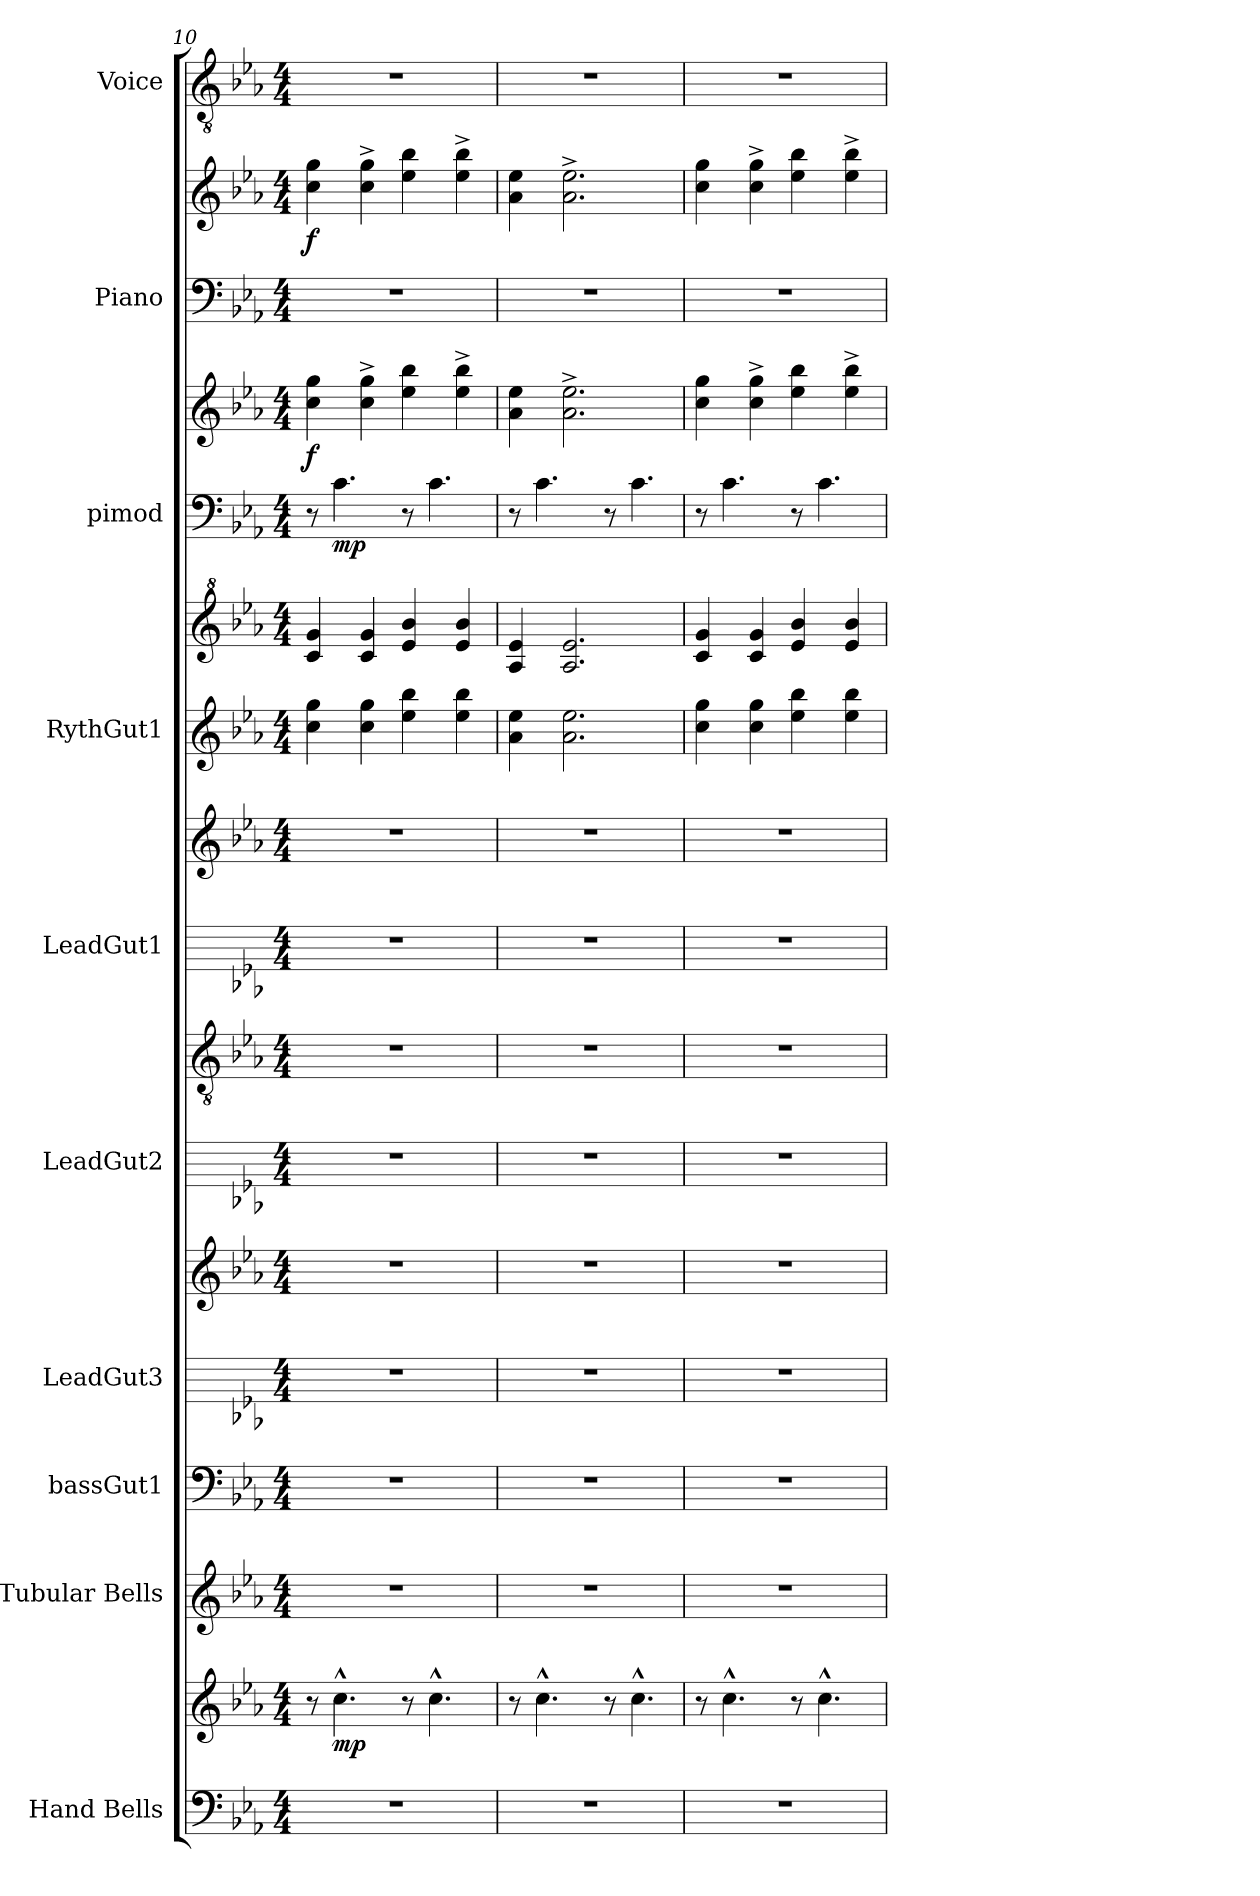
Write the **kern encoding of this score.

**kern	**kern	**dynam	**kern	**kern	**kern	**kern	**kern	**kern	**kern	**kern	**kern	**kern	**kern	**kern	**dynam	**kern	**kern	**dynam	**kern
*part10	*part10	*part10	*part9	*part8	*part7	*part7	*part6	*part6	*part5	*part5	*part4	*part4	*part3	*part3	*part3	*part2	*part2	*part2	*part1
*staff17	*staff16	*staff16/17	*staff15	*staff14	*staff13	*staff12	*staff11	*staff10	*staff9	*staff8	*staff7	*staff6	*staff5	*staff4	*staff4/5	*staff3	*staff2	*staff2/3	*staff1
*I"Hand Bells	*	*	*I"Tubular Bells	*I"bassGut1	*I"LeadGut3	*	*I"LeadGut2	*	*I"LeadGut1	*	*I"RythGut1	*	*I"pimod	*	*	*I"Piano	*	*	*I"Voice
*I'Ha. Be.	*	*	*I'Tu. Be.	*I'bassGut1	*I'LeadGut3	*	*I'LeadGut2	*	*I'LeadGut1	*	*I'RythGut1	*	*I'pimod	*	*	*I'Pno.	*	*	*I'Vo.
!!LO:PB:g=z
*clefF4	*clefG2	*	*clefG2	*clefF4	*	*clefG2	*	*clefGv2	*	*clefG2	*	*clefG^2	*clefF4	*clefG2	*	*clefF4	*clefG2	*	*clefGv2
*k[b-e-a-]	*k[b-e-a-]	*	*k[b-e-a-]	*k[b-e-a-]	*k[b-e-a-]	*k[b-e-a-]	*k[b-e-a-]	*k[b-e-a-]	*k[b-e-a-]	*k[b-e-a-]	*k[b-e-a-]	*k[b-e-a-]	*k[b-e-a-]	*k[b-e-a-]	*	*k[b-e-a-]	*k[b-e-a-]	*	*k[b-e-a-]
*M4/4	*M4/4	*	*M4/4	*M4/4	*M4/4	*M4/4	*M4/4	*M4/4	*M4/4	*M4/4	*M4/4	*M4/4	*M4/4	*M4/4	*	*M4/4	*M4/4	*	*M4/4
=10	=10	=10	=10	=10	=10	=10	=10	=10	=10	=10	=10	=10	=10	=10	=10	=10	=10	=10	=10
!	!	!	!	!	!	!	!	!	!	!	!	!	!	!	!LO:DY:b	!	!	!LO:DY:b	!
1r	8r	.	1r	1r	1r	1r	1r	1r	1r	1r	4cc\ 4gg\	4cc/ 4gg/	8r	4cc\ 4gg\	f	1r	4cc\ 4gg\	f	1r
!	!	!LO:DY:b	!	!	!	!	!	!	!	!	!	!	!	!	!LO:DY:b=2	!	!	!	!
.	4.cc^^\	mp	.	.	.	.	.	.	.	.	.	.	4.c\	.	mp	.	.	.	.
.	.	.	.	.	.	.	.	.	.	.	4cc\ 4gg\	4cc/ 4gg/	.	4cc\^ 4gg\^	.	.	4cc\^ 4gg\^	.	.
.	8r	.	.	.	.	.	.	.	.	.	4ee-\ 4bb-\	4ee-/ 4bb-/	8r	4ee-\ 4bb-\	.	.	4ee-\ 4bb-\	.	.
.	4.cc^^\	.	.	.	.	.	.	.	.	.	.	.	4.c\	.	.	.	.	.	.
.	.	.	.	.	.	.	.	.	.	.	4ee-\ 4bb-\	4ee-/ 4bb-/	.	4ee-\^ 4bb-\^	.	.	4ee-\^ 4bb-\^	.	.
=11	=11	=11	=11	=11	=11	=11	=11	=11	=11	=11	=11	=11	=11	=11	=11	=11	=11	=11	=11
1r	8r	.	1r	1r	1r	1r	1r	1r	1r	1r	4a-\ 4ee-\	4a-/ 4ee-/	8r	4a-\ 4ee-\	.	1r	4a-\ 4ee-\	.	1r
.	4.cc^^\	.	.	.	.	.	.	.	.	.	.	.	4.c\	.	.	.	.	.	.
.	.	.	.	.	.	.	.	.	.	.	2.a-\ 2.ee-\	2.a-/ 2.ee-/	.	2.a-\^ 2.ee-\^	.	.	2.a-\^ 2.ee-\^	.	.
.	8r	.	.	.	.	.	.	.	.	.	.	.	8r	.	.	.	.	.	.
.	4.cc^^\	.	.	.	.	.	.	.	.	.	.	.	4.c\	.	.	.	.	.	.
=12	=12	=12	=12	=12	=12	=12	=12	=12	=12	=12	=12	=12	=12	=12	=12	=12	=12	=12	=12
1r	8r	.	1r	1r	1r	1r	1r	1r	1r	1r	4cc\ 4gg\	4cc/ 4gg/	8r	4cc\ 4gg\	.	1r	4cc\ 4gg\	.	1r
.	4.cc^^\	.	.	.	.	.	.	.	.	.	.	.	4.c\	.	.	.	.	.	.
.	.	.	.	.	.	.	.	.	.	.	4cc\ 4gg\	4cc/ 4gg/	.	4cc\^ 4gg\^	.	.	4cc\^ 4gg\^	.	.
.	8r	.	.	.	.	.	.	.	.	.	4ee-\ 4bb-\	4ee-/ 4bb-/	8r	4ee-\ 4bb-\	.	.	4ee-\ 4bb-\	.	.
.	4.cc^^\	.	.	.	.	.	.	.	.	.	.	.	4.c\	.	.	.	.	.	.
.	.	.	.	.	.	.	.	.	.	.	4ee-\ 4bb-\	4ee-/ 4bb-/	.	4ee-\^ 4bb-\^	.	.	4ee-\^ 4bb-\^	.	.
=	=	=	=	=	=	=	=	=	=	=	=	=	=	=	=	=	=	=	=
*-	*-	*-	*-	*-	*-	*-	*-	*-	*-	*-	*-	*-	*-	*-	*-	*-	*-	*-	*-
